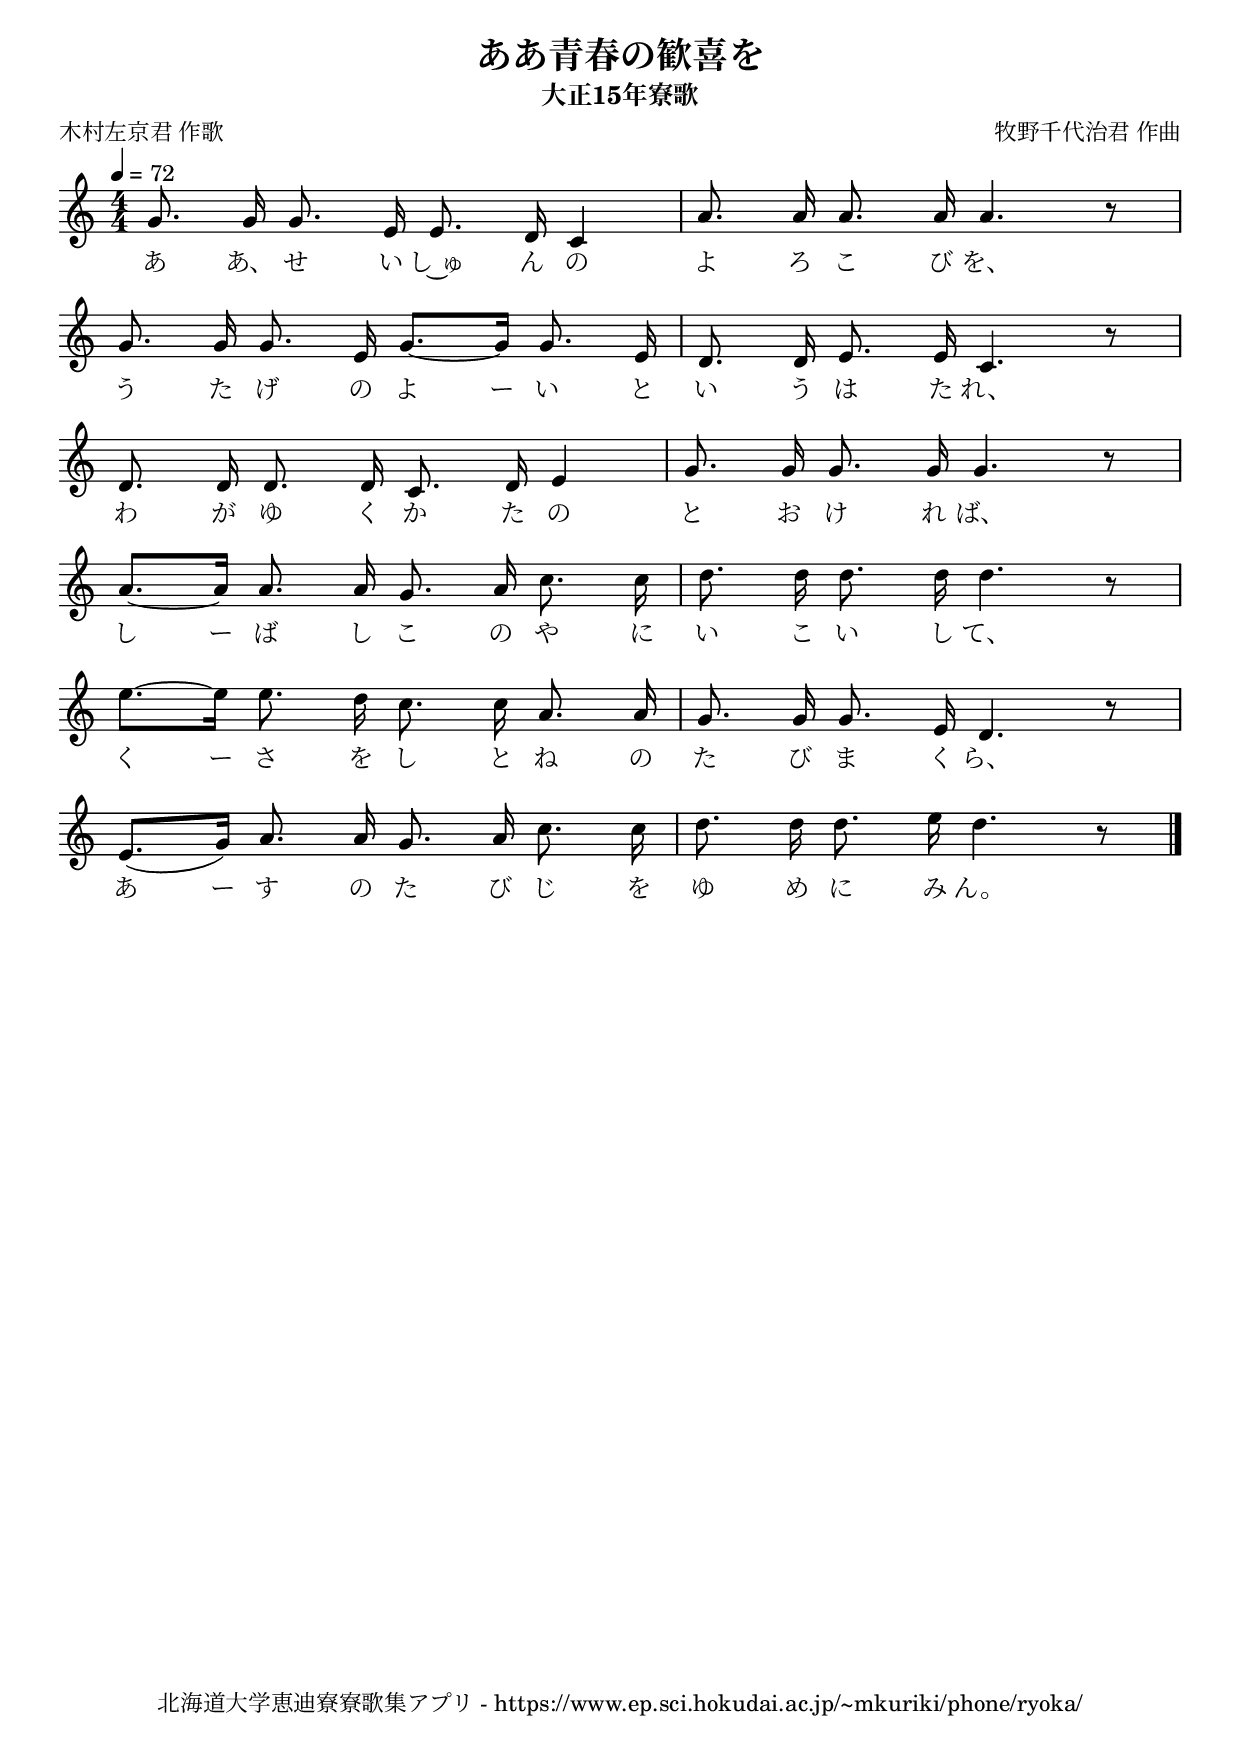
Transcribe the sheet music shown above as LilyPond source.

\version "2.18.2"

\paper {indent = 0}

\header {
  title = "ああ青春の歓喜を"
  subtitle = "大正15年寮歌"
  composer = "牧野千代治君 作曲"
  poet = "木村左京君 作歌"
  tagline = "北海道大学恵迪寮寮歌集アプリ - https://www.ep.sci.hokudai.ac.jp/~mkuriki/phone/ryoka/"
}


melody = \relative c'{
  \tempo 4 = 72
  \autoBeamOff
  \numericTimeSignature
  \override BreathingSign.text = \markup { \musicglyph #"scripts.upedaltoe" } % ブレスの記号指定
  \key c \major 
  \time 4/4
  \set melismaBusyProperties = #'()
  g'8. g16 g8. e16 e8. d16 c4 |
  a'8. a16 a8. a16 a4. r8 | \break
  g8. g16 g8. e16 g8. ~ [g16] g8. e16 |
  d8. d16 e8. e16 c4. r8 | \break
  d8. d16 d8. d16 c8. d16 e4 |
  g8. g16 g8. g16 g4. r8 | \break
  a8. ~ [a16] a8. a16 g8. a16 c8. c16 |
  d8. d16 d8. d16 d4. r8 | \break
  e8. ~ [e16] e8. d16 c8. c16 a8. a16 |
  g8. g16 g8. e16 d4. r8 | \break
  e8. [(g16)] a8. a16 g8. a16 c8. c16 |
  d8. d16 d8. e16 d4. r8 |
  \bar "|." \break  
}

text = \lyricmode {
 あ あ、 せ い し~ゅ ん の よ ろ こ び を、
 う た げ の よ ー い と い う は た れ、
 わ が ゆ く か た の と お け れ ば、
 し ー ば し こ の や に い こ い し て、
 く ー さ を し と ね の た び ま く ら、
 あ ー す の た び じ を ゆ め に み ん。
}

drum = \drummode{
  
}

\score {
  <<
    % ギターコード
    %{
    \new ChordNames \with {midiInstrument = #"acoustic guitar (nylon)"}{
      \set chordChanges = ##t
      \harmony
    }
    %}
    
    % メロディーライン
    \new Voice = "one"{\melody}
    % 歌詞
    \new Lyrics \lyricsto "one" \text
    % 太鼓
    % \new DrumStaff \with{
    %   \remove "Time_signature_engraver"
    %   drumStyleTable = #percussion-style
    %   \override StaffSymbol.line-count = #1
    %   \hide Stem
    % }
    % \drum
  >>
  
\midi {}
\layout {
  \context {
    \Score
    \remove "Bar_number_engraver"
  }
}

}


